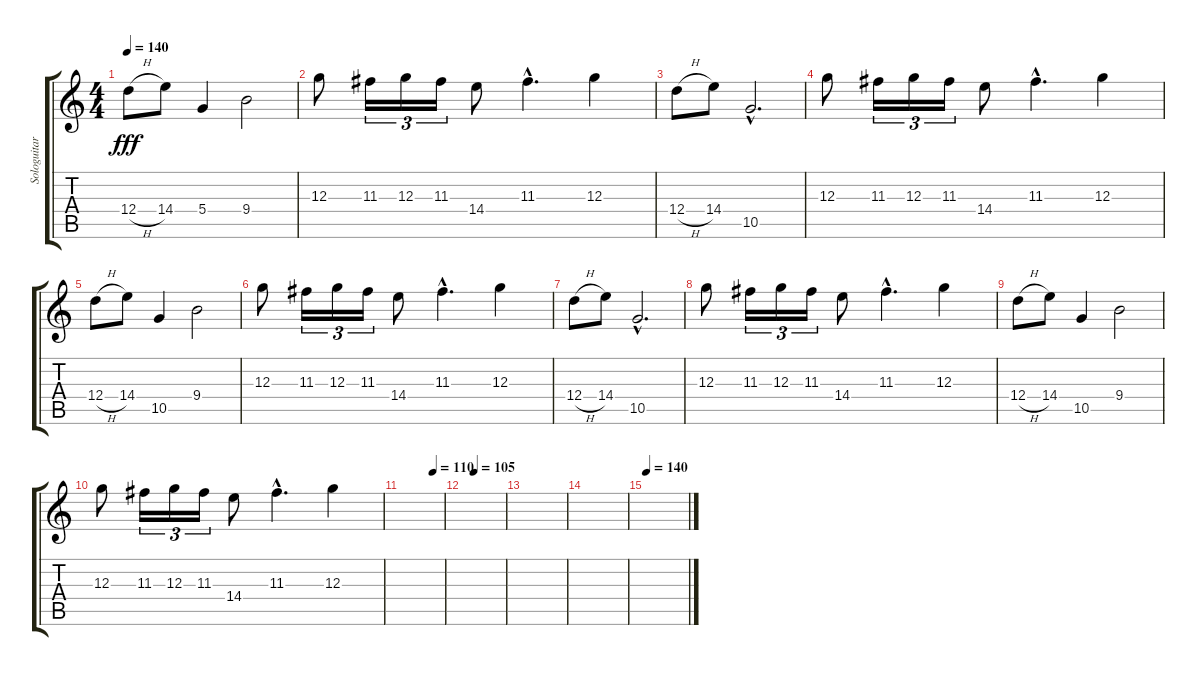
\track ("Sologuitar" "Sologuitar") {instrument overdrivenguitar}
\staff {score tabs}
\tuning (E4 B3 G3 D3 A2 E2) {hide}
\ts (4 4)
\tempo 140
\clef g2
\ks c
12.4{h}.8{dy fff} 14.4.8 5.4.4 9.4.2 |
12.3.8 11.3.16{tu (3 2)} 12.3.16{tu (3 2)} 11.3.16{tu (3 2)} 14.4.8 11.3{hac}.4{d} 12.3.4 |
12.4{h}.8 14.4.8 10.5{hac}.2{d} |
12.3.8 11.3.16{tu (3 2)} 12.3.16{tu (3 2)} 11.3.16{tu (3 2)} 14.4.8 11.3{hac}.4{d} 12.3.4 |
12.4{h}.8 14.4.8 10.5.4 9.4.2 |
12.3.8 11.3.16{tu (3 2)} 12.3.16{tu (3 2)} 11.3.16{tu (3 2)} 14.4.8 11.3{hac}.4{d} 12.3.4 |
12.4{h}.8 14.4.8 10.5{hac}.2{d} |
12.3.8 11.3.16{tu (3 2)} 12.3.16{tu (3 2)} 11.3.16{tu (3 2)} 14.4.8 11.3{hac}.4{d} 12.3.4 |
12.4{h}.8 14.4.8 10.5.4 9.4.2 |
12.3.8 11.3.16{tu (3 2)} 12.3.16{tu (3 2)} 11.3.16{tu (3 2)} 14.4.8 11.3{hac}.4{d} 12.3.4 |
\tempo (110 0.75)
|
\tempo (105 0.25)
|
|
|
\tempo 140
